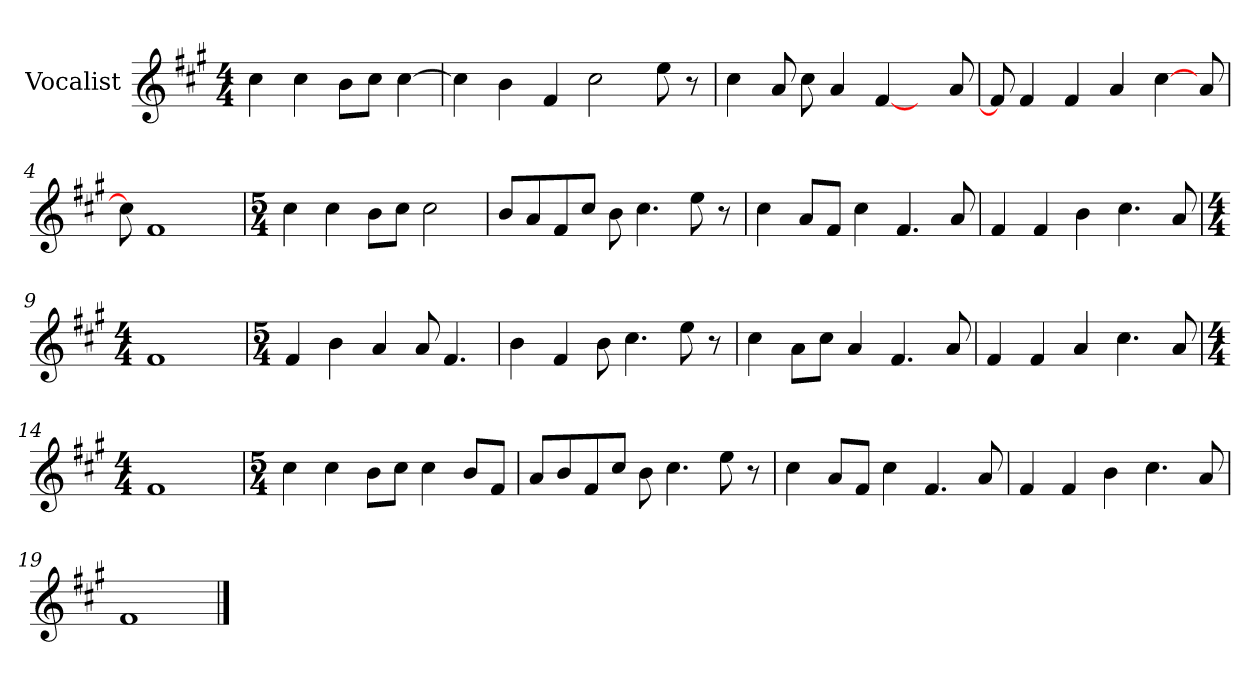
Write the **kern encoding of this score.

**kern
*part1
*staff1
*I"Vocalist
*k[f#c#g#]
*A:
*M4/4
=
4cc#
4cc#
8bL
8cc#J
[4cc#
=1
4cc#]
4b
4f#
2cc#
8ee
8r
=2
4cc#
8a
8cc#
4a
[4f#
8ryy
8a
=3
8f#]
4f#
4f#
4a
[4cc#
8a
=4
8cc#]
1f#
=5
*M5/4
4cc#
4cc#
8bL
8cc#J
2cc#
=6
8bL
8a
8f#
8cc#J
8b
4.cc#
8ee
8r
=7
4cc#
8aL
8f#J
4cc#
4.f#
8a
=8
4f#
4f#
4b
4.cc#
8a
=9
*M4/4
1f#
=10
*M5/4
4f#
4b
4a
8a
4.f#
=11
4b
4f#
8b
4.cc#
8ee
8r
=12
4cc#
8aL
8cc#J
4a
4.f#
8a
=13
4f#
4f#
4a
4.cc#
8a
=14
*M4/4
1f#
=15
*M5/4
4cc#
4cc#
8bL
8cc#J
4cc#
8bL
8f#J
=16
8aL
8b
8f#
8cc#J
8b
4.cc#
8ee
8r
=17
4cc#
8aL
8f#J
4cc#
4.f#
8a
=18
4f#
4f#
4b
4.cc#
8a
=19
1f#
==
*-
